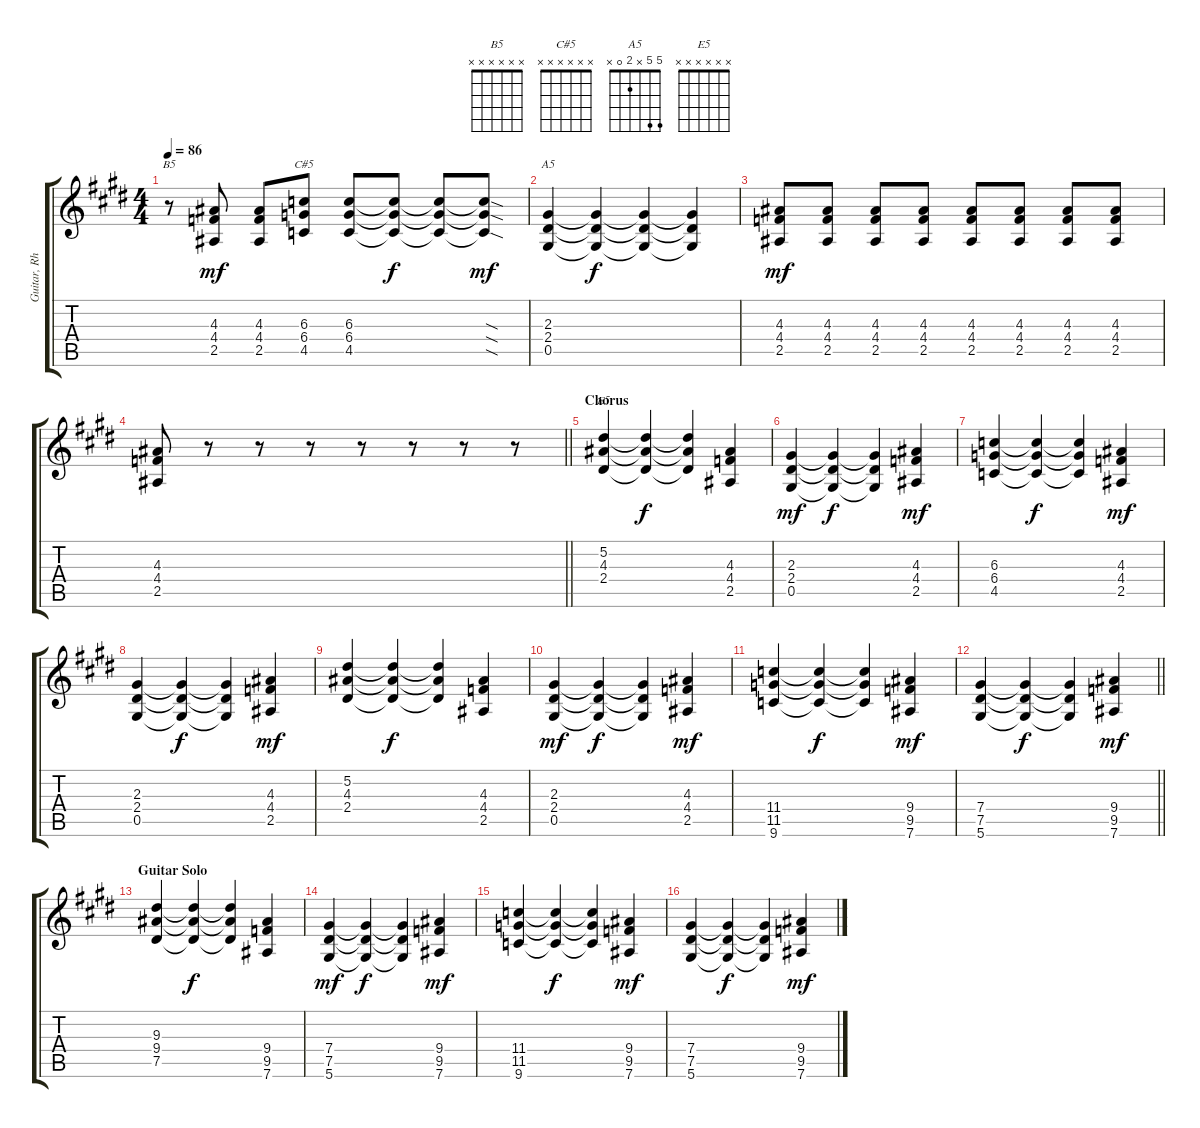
\track ("Guitar, Rhythm" "Guitar, Rh") {instrument distortionguitar}
\staff {score tabs}
\tuning (Eb4 Bb3 Gb3 Db3 Ab2 Eb2) {hide}
\chord ("B5" x x x x x x)
\chord ("C#5" x x x x x x)
\chord ("A5" 5 5 x 2 0 x)
\chord ("E5" x x x x x x)
\ts (4 4)
\tempo 86
\clef g2
\ks e
r.8{ch "B5" dy f} (4.3 4.4 2.5).8{dy mf} (4.3 4.4 2.5).8 (6.3 6.4 4.5).8{ch "C#5"} (6.3 6.4 4.5).8 (6.3{t} 6.4{t} 4.5{t}).8{dy f} (6.3{t} 6.4{t} 4.5{t}).8 (6.3{sod t} 6.4{sod t} 4.5{sod t}).8{dy mf} |
(2.3 2.4 0.5).4{ch "A5"} (2.3{t} 2.4{t} 0.5{t}).4{dy f} (2.3{t} 2.4{t} 0.5{t}).4 (2.3{t} 2.4{t} 0.5{t}).4 |
(4.3 4.4 2.5).8{dy mf} (4.3 4.4 2.5).8 (4.3 4.4 2.5).8 (4.3 4.4 2.5).8 (4.3 4.4 2.5).8 (4.3 4.4 2.5).8 (4.3 4.4 2.5).8 (4.3 4.4 2.5).8 |
\barLineRight lightlight
(4.3 4.4 2.5).8 r.8 r.8 r.8 r.8 r.8 r.8 r.8 |
\section ("" "Chorus")
(5.2 4.3 2.4).4{ch "E5"} (5.2{t} 4.3{t} 2.4{t}).4{dy f} (5.2{t} 4.3{t} 2.4{t}).4 (4.3 4.4 2.5).4 |
(2.3 2.4 0.5).4{dy mf} (2.3{t} 2.4{t} 0.5{t}).4{dy f} (2.3{t} 2.4{t} 0.5{t}).4 (4.3 4.4 2.5).4{dy mf} |
(6.3 6.4 4.5).4 (6.3{t} 6.4{t} 4.5{t}).4{dy f} (6.3{t} 6.4{t} 4.5{t}).4 (4.3 4.4 2.5).4{dy mf} |
(2.3 2.4 0.5).4 (2.3{t} 2.4{t} 0.5{t}).4{dy f} (2.3{t} 2.4{t} 0.5{t}).4 (4.3 4.4 2.5).4{dy mf} |
(5.2 4.3 2.4).4 (5.2{t} 4.3{t} 2.4{t}).4{dy f} (5.2{t} 4.3{t} 2.4{t}).4 (4.3 4.4 2.5).4 |
(2.3 2.4 0.5).4{dy mf} (2.3{t} 2.4{t} 0.5{t}).4{dy f} (2.3{t} 2.4{t} 0.5{t}).4 (4.3 4.4 2.5).4{dy mf} |
(11.4 11.5 9.6).4 (11.4{t} 11.5{t} 9.6{t}).4{dy f} (11.4{t} 11.5{t} 9.6{t}).4 (9.4 9.5 7.6).4{dy mf} |
\barLineRight lightlight
(7.4 7.5 5.6).4 (7.4{t} 7.5{t} 5.6{t}).4{dy f} (7.4{t} 7.5{t} 5.6{t}).4 (9.4 9.5 7.6).4{dy mf} |
\section ("" "Guitar Solo")
(9.3 9.4 7.5).4 (9.3{t} 9.4{t} 7.5{t}).4{dy f} (9.3{t} 9.4{t} 7.5{t}).4 (9.4 9.5 7.6).4 |
(7.4 7.5 5.6).4{dy mf} (7.4{t} 7.5{t} 5.6{t}).4{dy f} (7.4{t} 7.5{t} 5.6{t}).4 (9.4 9.5 7.6).4{dy mf} |
(11.4 11.5 9.6).4 (11.4{t} 11.5{t} 9.6{t}).4{dy f} (11.4{t} 11.5{t} 9.6{t}).4 (9.4 9.5 7.6).4{dy mf} |
(7.4 7.5 5.6).4 (7.4{t} 7.5{t} 5.6{t}).4{dy f} (7.4{t} 7.5{t} 5.6{t}).4 (9.4 9.5 7.6).4{dy mf}
